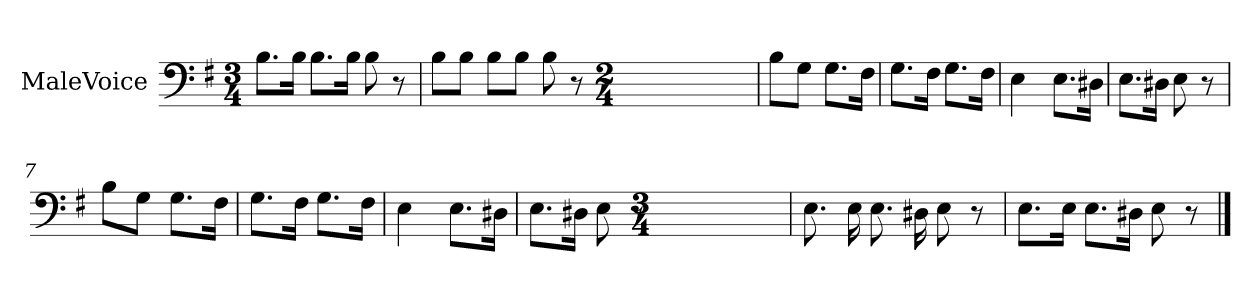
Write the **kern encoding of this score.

**kern
*part1
*staff1
*I"MaleVoice
*clefF4
*k[f#]
*M3/4
*MM96
=1
8.B\L
16B\Jk
8.B\L
16B\Jk
8B
8r
=2
8B\L
8B\J
8B\L
8B\J
8B
8r
*M2/4
=3
8B\L
8G\J
8.G\L
16F#\Jk
=4
8.G\L
16F#\Jk
8.G\L
16F#\Jk
=5
4E
8.E\L
16D#X\Jk
=6
8.E\L
16D#X\Jk
8E
8r
=7
8B\L
8G\J
8.G\L
16F#\Jk
=8
8.G\L
16F#\Jk
8.G\L
16F#\Jk
=9
4E
8.E\L
16D#X\Jk
=10
8.E\L
16D#X\Jk
8E
8r
*M3/4
=11
8.E
16E
8.E
16D#X
8E
8r
=12
8.E\L
16E\Jk
8.E\L
16D#X\Jk
8E
8r
==
*-
